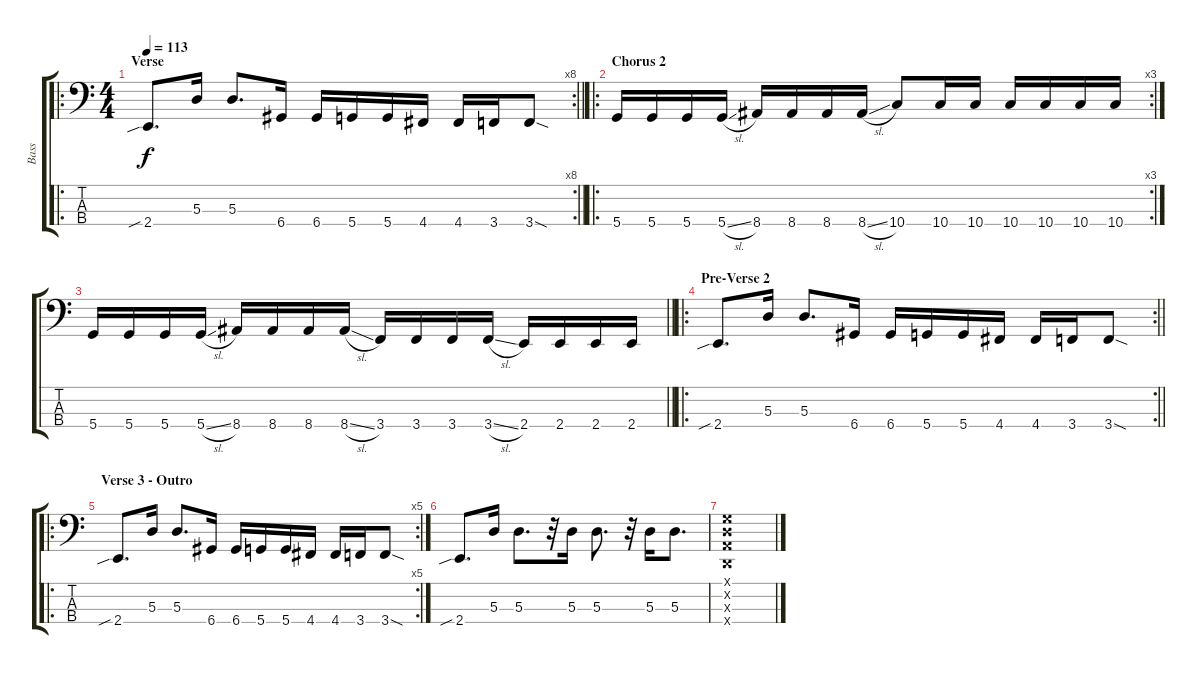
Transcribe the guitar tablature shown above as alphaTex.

\track ("Bass" "Bass") {instrument electricbassfinger}
\staff {score tabs}
\tuning (G2 D2 A1 D1) {hide}
\ro
\rc 8
\ts (4 4)
\section ("" "Verse")
\tempo 113
\clef f4
\barLineRight lightlight
\ks c
2.4{sib}.8{d dy f} 5.3.16 5.3.8{d} 6.4.16 6.4.16 5.4.16 5.4.16 4.4.16 4.4.16 3.4.16 3.4{sod}.8 |
\ro
\rc 3
\section ("" "Chorus 2")
5.4.16 5.4.16 5.4.16 5.4{sl}.16 8.4.16 8.4.16 8.4.16 8.4{sl}.16 10.4.8 10.4.16 10.4.16 10.4.16 10.4.16 10.4.16 10.4.16 |
\barLineRight lightlight
5.4.16 5.4.16 5.4.16 5.4{sl}.16 8.4.16 8.4.16 8.4.16 8.4{sl}.16 3.4.16 3.4.16 3.4.16 3.4{sl}.16 2.4.16 2.4.16 2.4.16 2.4.16 |
\ro
\rc 2
\section ("" "Pre-Verse 2")
\barLineRight lightlight
2.4{sib}.8{d} 5.3.16 5.3.8{d} 6.4.16 6.4.16 5.4.16 5.4.16 4.4.16 4.4.16 3.4.16 3.4{sod}.8 |
\ro
\rc 5
\section ("" "Verse 3 - Outro")
2.4{sib}.8{d} 5.3.16 5.3.8{d} 6.4.16 6.4.16 5.4.16 5.4.16 4.4.16 4.4.16 3.4.16 3.4{sod}.8 |
2.4{sib}.8{d} 5.3.16 5.3.8{d} r.32 5.3.16 5.3.8{d} r.32 5.3.16 5.3.8{d} |
(0.1{x} 0.2{x} 0.3{x} 0.4{x}).1
